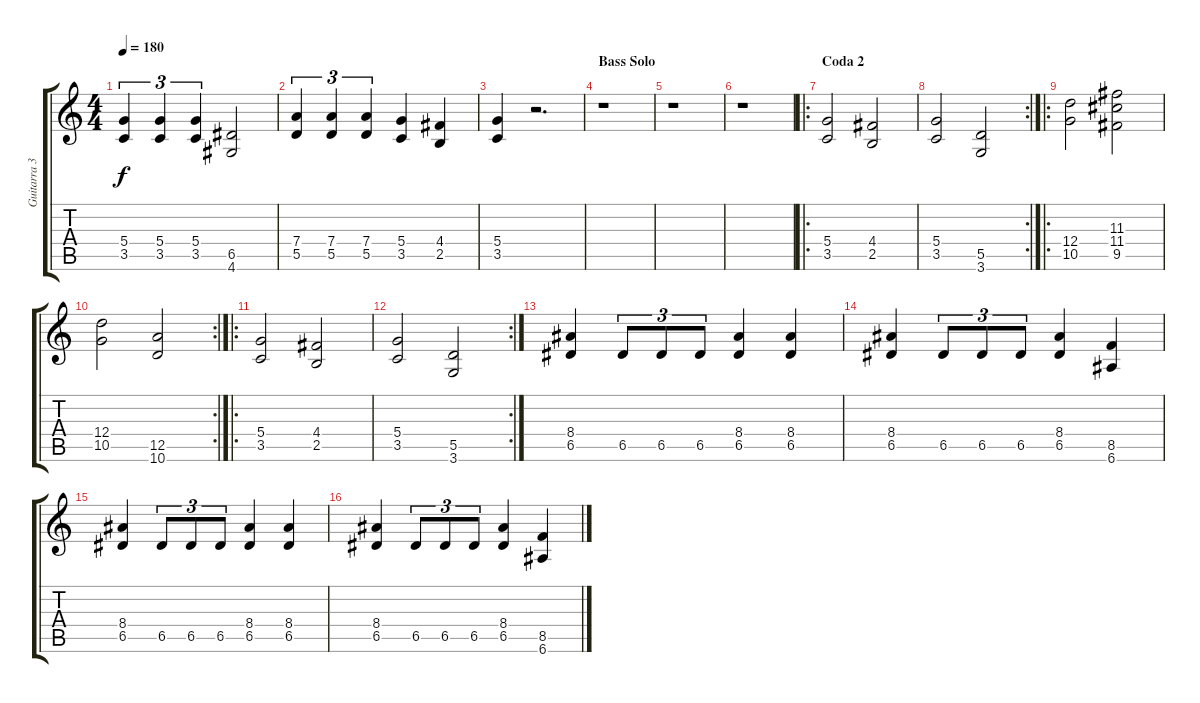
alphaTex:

\track ("Guitarra 3 (Rítmica)" "Guitarra 3") {instrument overdrivenguitar}
\staff {score tabs}
\tuning (E4 B3 G3 D3 A2 E2) {hide}
\ts (4 4)
\tempo 180
\clef g2
\ks c
(5.4 3.5).4{tu (3 2) dy f} (5.4 3.5).4{tu (3 2)} (5.4 3.5).4{tu (3 2)} (6.5 4.6).2 |
(7.4 5.5).4{tu (3 2)} (7.4 5.5).4{tu (3 2)} (7.4 5.5).4{tu (3 2)} (5.4 3.5).4 (4.4 2.5).4 |
(5.4 3.5).4 r.2{d} |
\section ("" "Bass Solo")
r.1 |
r.1 |
r.1 |
\ro
\section ("" "Coda 2")
(5.4 3.5).2 (4.4 2.5).2 |
\rc 2
(5.4 3.5).2 (5.5 3.6).2 |
\ro
(12.4 10.5).2 (11.3 11.4 9.5).2 |
\rc 2
(12.4 10.5).2 (12.5 10.6).2 |
\ro
(5.4 3.5).2 (4.4 2.5).2 |
\rc 2
(5.4 3.5).2 (5.5 3.6).2 |
(8.4 6.5).4 6.5.8{tu (3 2)} 6.5.8{tu (3 2)} 6.5.8{tu (3 2)} (8.4 6.5).4 (8.4 6.5).4 |
(8.4 6.5).4 6.5.8{tu (3 2)} 6.5.8{tu (3 2)} 6.5.8{tu (3 2)} (8.4 6.5).4 (8.5 6.6).4 |
(8.4 6.5).4 6.5.8{tu (3 2)} 6.5.8{tu (3 2)} 6.5.8{tu (3 2)} (8.4 6.5).4 (8.4 6.5).4 |
(8.4 6.5).4 6.5.8{tu (3 2)} 6.5.8{tu (3 2)} 6.5.8{tu (3 2)} (8.4 6.5).4 (8.5 6.6).4
